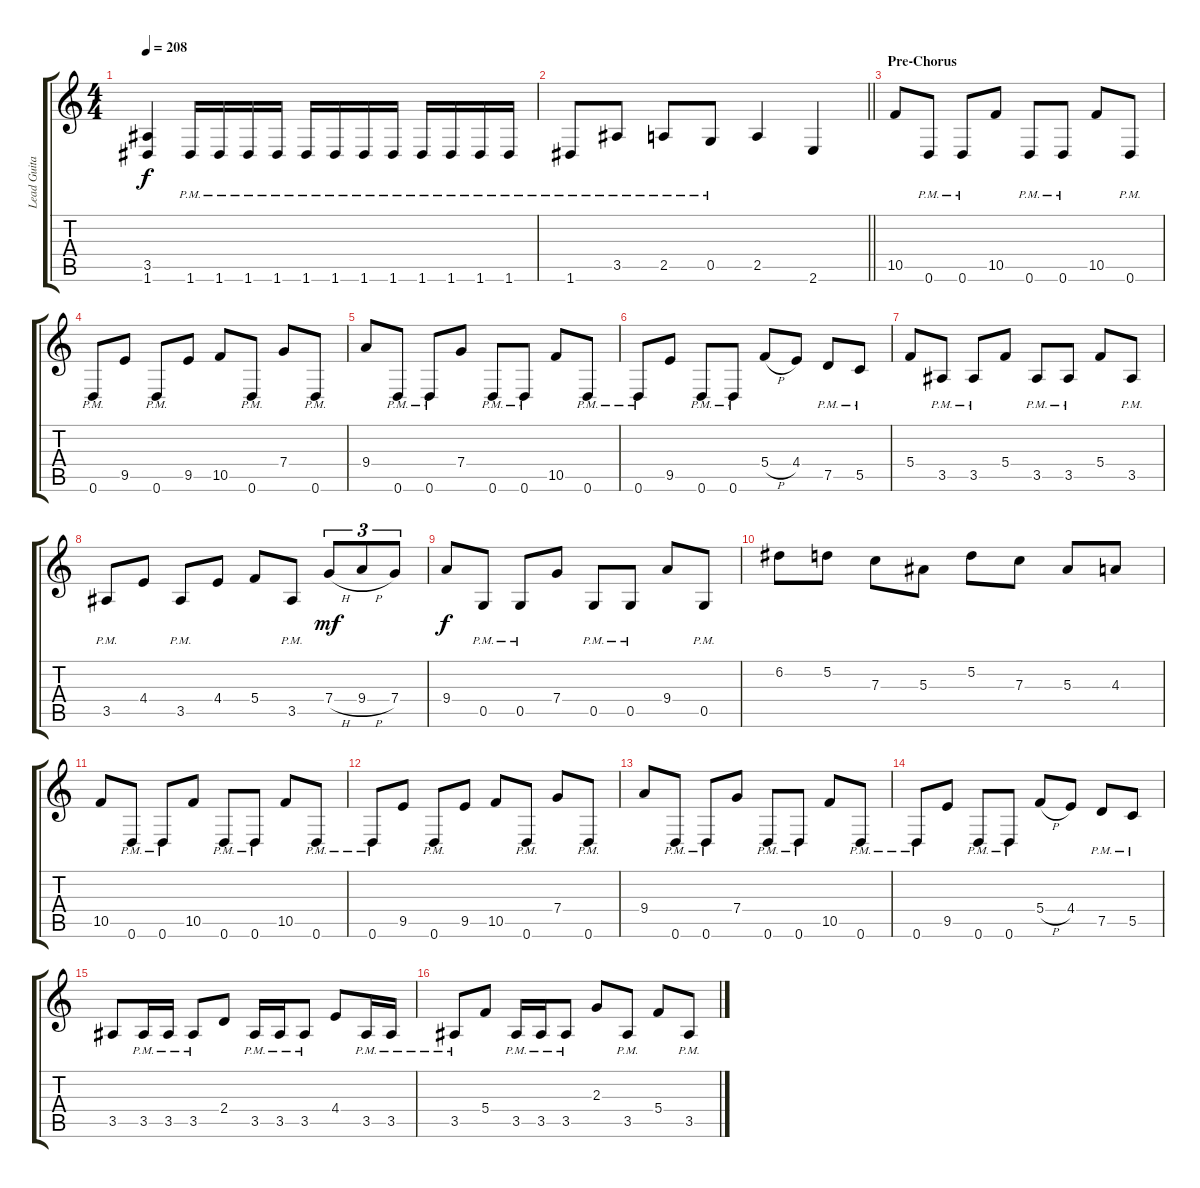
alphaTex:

\track ("Lead Guitar" "Lead Guita") {instrument distortionguitar}
\staff {score tabs}
\tuning (D4 A3 F3 C3 G2 D2) {hide}
\ts (4 4)
\tempo 208
\clef g2
\ks c
(3.5 1.6).4{dy f} 1.6{pm}.16 1.6{pm}.16 1.6{pm}.16 1.6{pm}.16 1.6{pm}.16 1.6{pm}.16 1.6{pm}.16 1.6{pm}.16 1.6{pm}.16 1.6{pm}.16 1.6{pm}.16 1.6{pm}.16 |
\barLineRight lightlight
1.6{pm}.8 3.5{pm}.8 2.5{pm}.8 0.5{pm}.8 2.5.4 2.6.4 |
\section ("" "Pre-Chorus")
10.5.8{volume 14 balance 8} 0.6{pm}.8 0.6{pm}.8 10.5.8 0.6{pm}.8 0.6{pm}.8 10.5.8 0.6{pm}.8 |
0.6{pm}.8 9.5.8 0.6{pm}.8 9.5.8 10.5.8 0.6{pm}.8 7.4.8 0.6{pm}.8 |
9.4.8 0.6{pm}.8 0.6{pm}.8 7.4.8 0.6{pm}.8 0.6{pm}.8 10.5.8 0.6{pm}.8 |
0.6{pm}.8 9.5.8 0.6{pm}.8 0.6{pm}.8 5.4{h}.8 4.4.8 7.5{pm}.8 5.5{pm}.8 |
5.4.8 3.5{pm}.8 3.5{pm}.8 5.4.8 3.5{pm}.8 3.5{pm}.8 5.4.8 3.5{pm}.8 |
3.5{pm}.8 4.4.8 3.5{pm}.8 4.4.8 5.4.8 3.5{pm}.8 7.4{h}.8{tu (3 2) dy mf} 9.4{h}.8{tu (3 2)} 7.4.8{tu (3 2)} |
9.4.8{dy f} 0.5{pm}.8 0.5{pm}.8 7.4.8 0.5{pm}.8 0.5{pm}.8 9.4.8 0.5{pm}.8 |
6.2.8 5.2.8 7.3.8 5.3.8 5.2.8 7.3.8 5.3.8 4.3.8 |
10.5.8 0.6{pm}.8 0.6{pm}.8 10.5.8 0.6{pm}.8 0.6{pm}.8 10.5.8 0.6{pm}.8 |
0.6{pm}.8 9.5.8 0.6{pm}.8 9.5.8 10.5.8 0.6{pm}.8 7.4.8 0.6{pm}.8 |
9.4.8 0.6{pm}.8 0.6{pm}.8 7.4.8 0.6{pm}.8 0.6{pm}.8 10.5.8 0.6{pm}.8 |
0.6{pm}.8 9.5.8 0.6{pm}.8 0.6{pm}.8 5.4{h}.8 4.4.8 7.5{pm}.8 5.5{pm}.8 |
3.5.8 3.5{pm}.16 3.5{pm}.16 3.5{pm}.8 2.4.8 3.5{pm}.16 3.5{pm}.16 3.5{pm}.8 4.4.8 3.5{pm}.16 3.5{pm}.16 |
3.5{pm}.8 5.4.8 3.5{pm}.16 3.5{pm}.16 3.5{pm}.8 2.3.8 3.5{pm}.8 5.4.8 3.5{pm}.8
